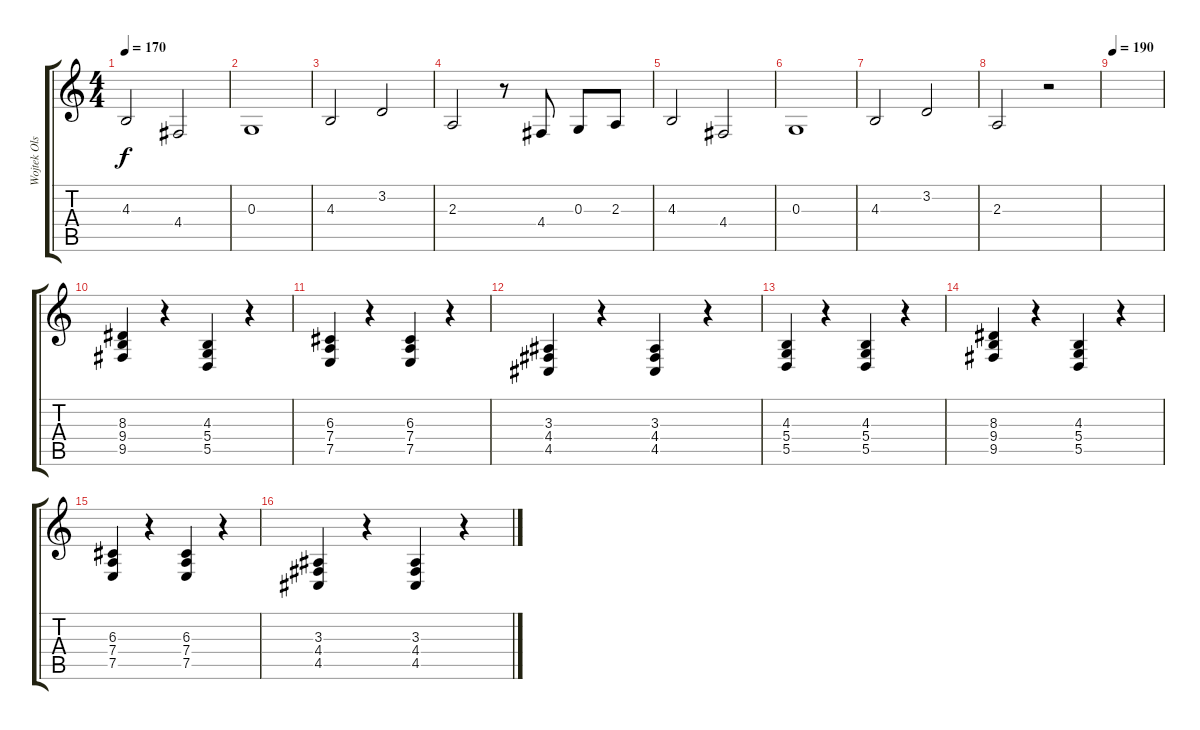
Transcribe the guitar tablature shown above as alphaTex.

\track ("Wojtek Olszak" "Wojtek Ols") {instrument acousticgrandpiano}
\staff {score tabs}
\tuning (E4 B3 G3 D3 A2 E2) {hide}
\ts (4 4)
\tempo 170
\clef g2
\ks c
4.3.2{dy f} 4.4.2 |
0.3.1 |
4.3.2 3.2.2 |
2.3.2 r.8 4.4.8 0.3.8 2.3.8 |
4.3.2 4.4.2 |
0.3.1 |
4.3.2 3.2.2 |
2.3.2 r.2 |
\tempo 190
|
(8.3 9.4 9.5).4 r.4 (4.3 5.4 5.5).4 r.4 |
(6.3 7.4 7.5).4 r.4 (6.3 7.4 7.5).4 r.4 |
(3.3 4.4 4.5).4 r.4 (3.3 4.4 4.5).4 r.4 |
(4.3 5.4 5.5).4 r.4 (4.3 5.4 5.5).4 r.4 |
(8.3 9.4 9.5).4 r.4 (4.3 5.4 5.5).4 r.4 |
(6.3 7.4 7.5).4 r.4 (6.3 7.4 7.5).4 r.4 |
(3.3 4.4 4.5).4 r.4 (3.3 4.4 4.5).4 r.4
